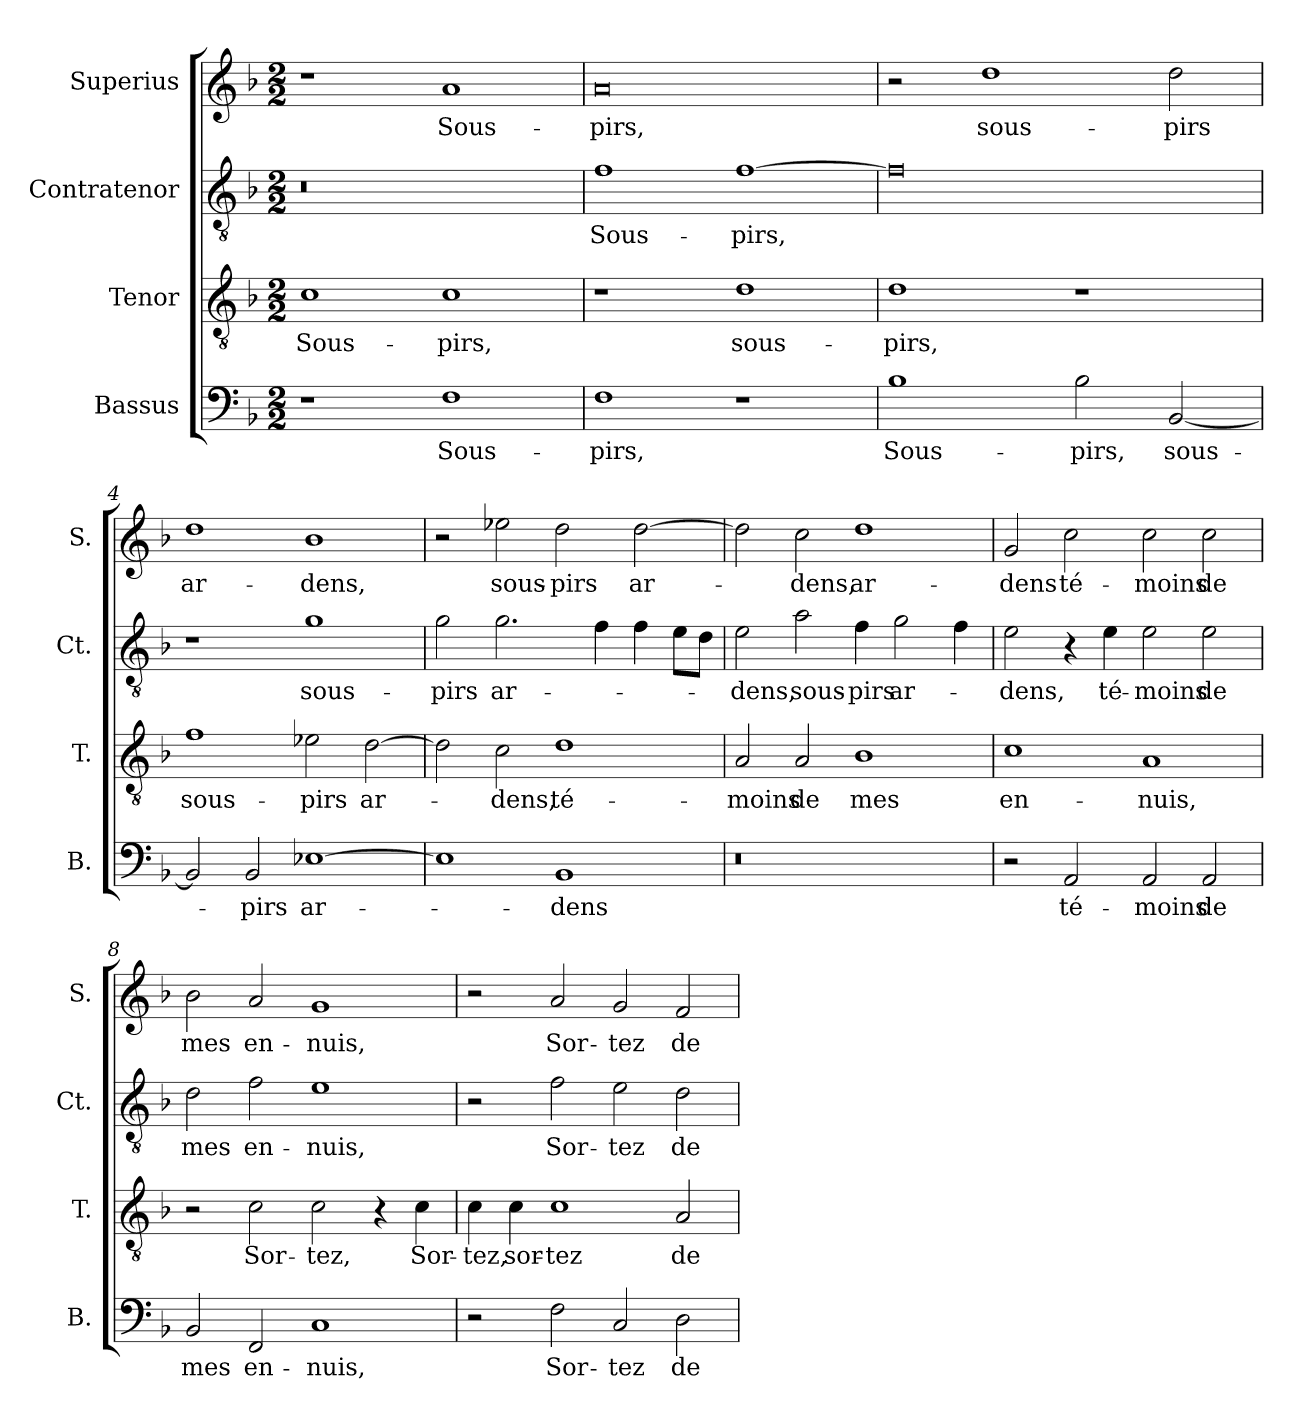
**kern	**text	**kern	**text	**kern	**text	**kern	**text
*part4	*part4	*part3	*part3	*part2	*part2	*part1	*part1
*staff4	*staff4	*staff3	*staff3	*staff2	*staff2	*staff1	*staff1
*I"Bassus	*	*I"Tenor	*	*I"Contratenor	*	*I"Superius	*
*I'B.	*	*I'T.	*	*I'Ct.	*	*I'S.	*
*clefF4	*	*clefGv2	*	*clefGv2	*	*clefG2	*
*	*	*ITrd7c12	*	*ITrd7c12	*	*	*
*k[b-]	*	*k[b-]	*	*k[b-]	*	*k[b-]	*
*F:	*	*F:	*	*F:	*	*F:	*
*M2/2	*	*M2/2	*	*M2/2	*	*M2/2	*
=1	=1	=1	=1	=1	=1	=1	=1
!	!	!	!	!LO:N:vis=0	!	!	!
1r	.	1C\	Sous-	1r	.	1r	.
1F\	Sous-	1C\	-pirs,	1ryy	.	1a/	Sous-
=2	=2	=2	=2	=2	=2	=2	=2
1F\	-pirs,	1r	.	1F\	Sous-	0a/	-pirs,
1r	.	1D\	sous-	[1F\	-pirs,	.	.
=3	=3	=3	=3	=3	=3	=3	=3
1B-\	Sous-	1D\	-pirs,	0F\]	.	2r	.
.	.	.	.	.	.	1dd\	sous-
2B-\	-pirs,	1r	.	.	.	.	.
[2BB-/	sous-	.	.	.	.	2dd\	-pirs
=4	=4	=4	=4	=4	=4	=4	=4
2BB-/]	.	1F\	sous-	1r	.	1dd\	ar-
2BB-/	-pirs	.	.	.	.	.	.
[1E-X\	ar-	2E-X\	-pirs	1G\	sous-	1b-\	-dens,
.	.	[2D\	ar-	.	.	.	.
!!LO:LB:g=z
=5	=5	=5	=5	=5	=5	=5	=5
1E-\]	.	2D\]	.	2G\	-pirs	2r	.
.	.	2C\	-dens,	2.G\	ar-	2ee-X\	sous-
1BB-/	-dens	1D\	té-	.	.	2dd\	-pirs
.	.	.	.	4F\	.	.	.
.	.	.	.	4F\	.	[2dd\	ar-
.	.	.	.	8E\L	.	.	.
.	.	.	.	8D\J	.	.	.
=6	=6	=6	=6	=6	=6	=6	=6
!LO:N:vis=0	!	!	!	!	!	!	!
1r	.	2AA/	-moins	2E\	-dens,	2dd\]	.
.	.	2AA/	de	2A\	sous-	2cc\	-dens,
1ryy	.	1BB-\	mes	4F\	-pirs	1dd\	ar-
.	.	.	.	2G\	ar-	.	.
.	.	.	.	4F\	.	.	.
=7	=7	=7	=7	=7	=7	=7	=7
2r	.	1C\	en-	2E\	-dens,	2g/	-dens
2AA/	té-	.	.	4r	.	2cc\	té-
.	.	.	.	4E\	té-	.	.
2AA/	-moins	1AA/	-nuis,	2E\	-moins	2cc\	-moins
2AA/	de	.	.	2E\	de	2cc\	de
=8	=8	=8	=8	=8	=8	=8	=8
2BB-/	mes	2r	.	2D\	mes	2b-\	mes
2FF/	en-	2C\	Sor-	2F\	en-	2a/	en-
1C/	-nuis,	2C\	-tez,	1E\	-nuis,	1g/	-nuis,
.	.	4r	.	.	.	.	.
.	.	4C\	Sor-	.	.	.	.
!!LO:LB:g=z
=9	=9	=9	=9	=9	=9	=9	=9
2r	.	4C\	-tez,	2r	.	2r	.
.	.	4C\	sor-	.	.	.	.
2F\	Sor-	1C\	-tez	2F\	Sor-	2a/	Sor-
2C/	-tez	.	.	2E\	-tez	2g/	-tez
2D\	de-	2AA/	de-	2D\	de-	2f/	de-
=	=	=	=	=	=	=	=
*-	*-	*-	*-	*-	*-	*-	*-
